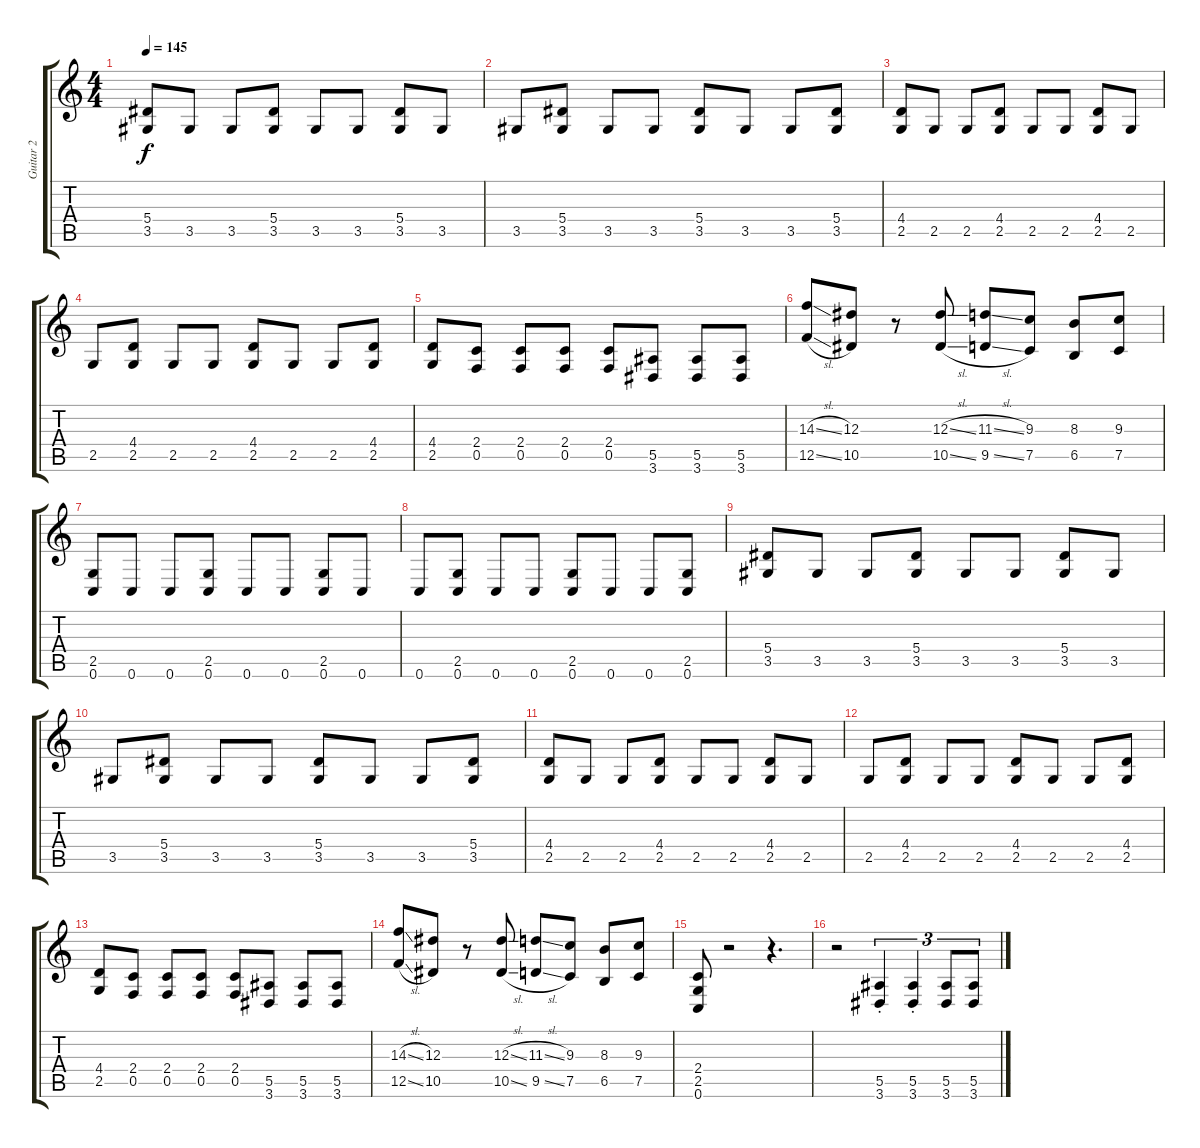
\track ("Guitar 2" "Guitar 2") {instrument overdrivenguitar}
\staff {score tabs}
\tuning (C4 G3 Eb3 Bb2 F2 C2) {hide}
\ts (4 4)
\tempo 145
\clef g2
\ks c
(5.4 3.5).8{dy f} 3.5.8 3.5.8 (5.4 3.5).8 3.5.8 3.5.8 (5.4 3.5).8 3.5.8 |
3.5.8 (5.4 3.5).8 3.5.8 3.5.8 (5.4 3.5).8 3.5.8 3.5.8 (5.4 3.5).8 |
(4.4 2.5).8 2.5.8 2.5.8 (4.4 2.5).8 2.5.8 2.5.8 (4.4 2.5).8 2.5.8 |
2.5.8 (4.4 2.5).8 2.5.8 2.5.8 (4.4 2.5).8 2.5.8 2.5.8 (4.4 2.5).8 |
(4.4 2.5).8 (2.4 0.5).8 (2.4 0.5).8 (2.4 0.5).8 (2.4 0.5).8 (5.5 3.6).8 (5.5 3.6).8 (5.5 3.6).8 |
(14.3{sl} 12.5{sl}).8 (12.3 10.5).8 r.8 (12.3{sl} 10.5{sl}).8 (11.3{sl} 9.5{sl}).8 (9.3 7.5).8 (8.3 6.5).8 (9.3 7.5).8 |
(2.5 0.6).8 0.6.8 0.6.8 (2.5 0.6).8 0.6.8 0.6.8 (2.5 0.6).8 0.6.8 |
0.6.8 (2.5 0.6).8 0.6.8 0.6.8 (2.5 0.6).8 0.6.8 0.6.8 (2.5 0.6).8 |
(5.4 3.5).8 3.5.8 3.5.8 (5.4 3.5).8 3.5.8 3.5.8 (5.4 3.5).8 3.5.8 |
3.5.8 (5.4 3.5).8 3.5.8 3.5.8 (5.4 3.5).8 3.5.8 3.5.8 (5.4 3.5).8 |
(4.4 2.5).8 2.5.8 2.5.8 (4.4 2.5).8 2.5.8 2.5.8 (4.4 2.5).8 2.5.8 |
2.5.8 (4.4 2.5).8 2.5.8 2.5.8 (4.4 2.5).8 2.5.8 2.5.8 (4.4 2.5).8 |
(4.4 2.5).8 (2.4 0.5).8 (2.4 0.5).8 (2.4 0.5).8 (2.4 0.5).8 (5.5 3.6).8 (5.5 3.6).8 (5.5 3.6).8 |
(14.3{sl} 12.5{sl}).8 (12.3 10.5).8 r.8 (12.3{sl} 10.5{sl}).8 (11.3{sl} 9.5{sl}).8 (9.3 7.5).8 (8.3 6.5).8 (9.3 7.5).8 |
(2.4 2.5 0.6).8 r.2 r.4{d} |
r.2 (5.5{st} 3.6).4{tu (3 2)} (5.5{st} 3.6).4{tu (3 2)} (5.5 3.6).8{tu (3 2)} (5.5 3.6).8{tu (3 2)}
